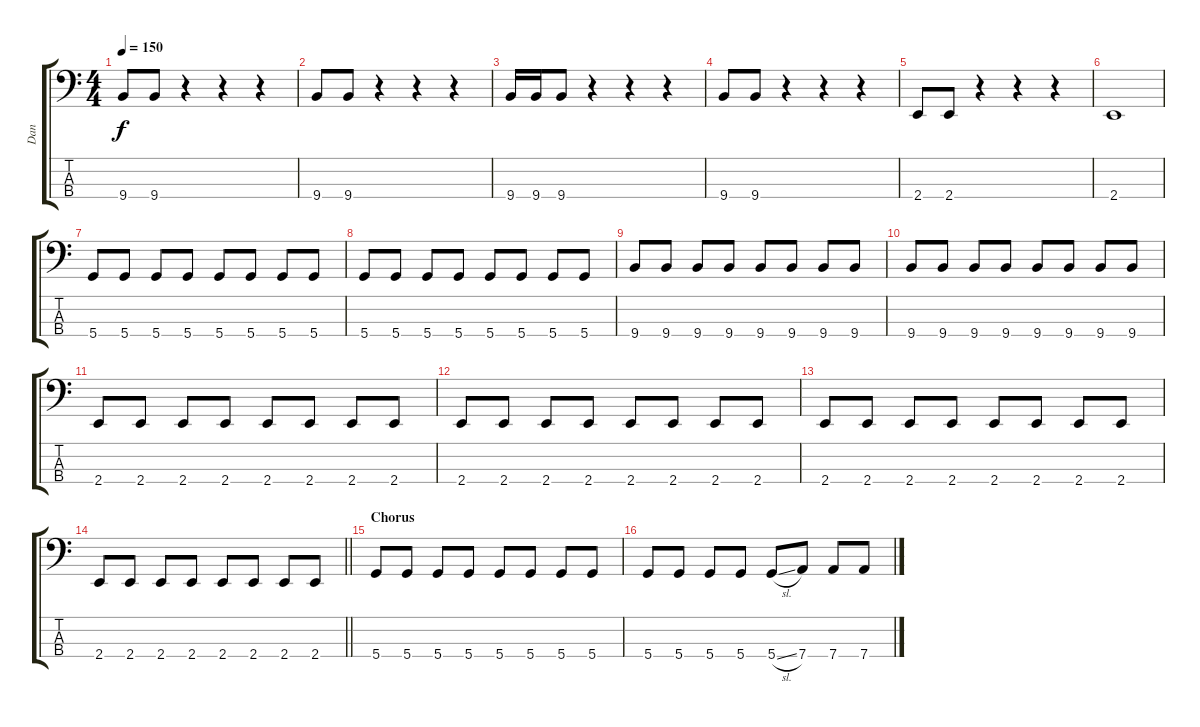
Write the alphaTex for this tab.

\track ("Dan" "Dan") {instrument electricbasspick}
\staff {score tabs}
\tuning (G2 D2 A1 D1) {hide}
\ts (4 4)
\tempo 150
\clef f4
\ks c
9.4.8{dy f} 9.4.8 r.4 r.4 r.4 |
9.4.8 9.4.8 r.4 r.4 r.4 |
9.4.16 9.4.16 9.4.8 r.4 r.4 r.4 |
9.4.8 9.4.8 r.4 r.4 r.4 |
2.4.8 2.4.8 r.4 r.4 r.4 |
2.4.1 |
5.4.8 5.4.8 5.4.8 5.4.8 5.4.8 5.4.8 5.4.8 5.4.8 |
5.4.8 5.4.8 5.4.8 5.4.8 5.4.8 5.4.8 5.4.8 5.4.8 |
9.4.8 9.4.8 9.4.8 9.4.8 9.4.8 9.4.8 9.4.8 9.4.8 |
9.4.8 9.4.8 9.4.8 9.4.8 9.4.8 9.4.8 9.4.8 9.4.8 |
2.4.8 2.4.8 2.4.8 2.4.8 2.4.8 2.4.8 2.4.8 2.4.8 |
2.4.8 2.4.8 2.4.8 2.4.8 2.4.8 2.4.8 2.4.8 2.4.8 |
2.4.8 2.4.8 2.4.8 2.4.8 2.4.8 2.4.8 2.4.8 2.4.8 |
\barLineRight lightlight
2.4.8 2.4.8 2.4.8 2.4.8 2.4.8 2.4.8 2.4.8 2.4.8 |
\section ("" "Chorus")
5.4.8 5.4.8 5.4.8 5.4.8 5.4.8 5.4.8 5.4.8 5.4.8 |
5.4.8 5.4.8 5.4.8 5.4.8 5.4{sl}.8 7.4.8 7.4.8 7.4.8
